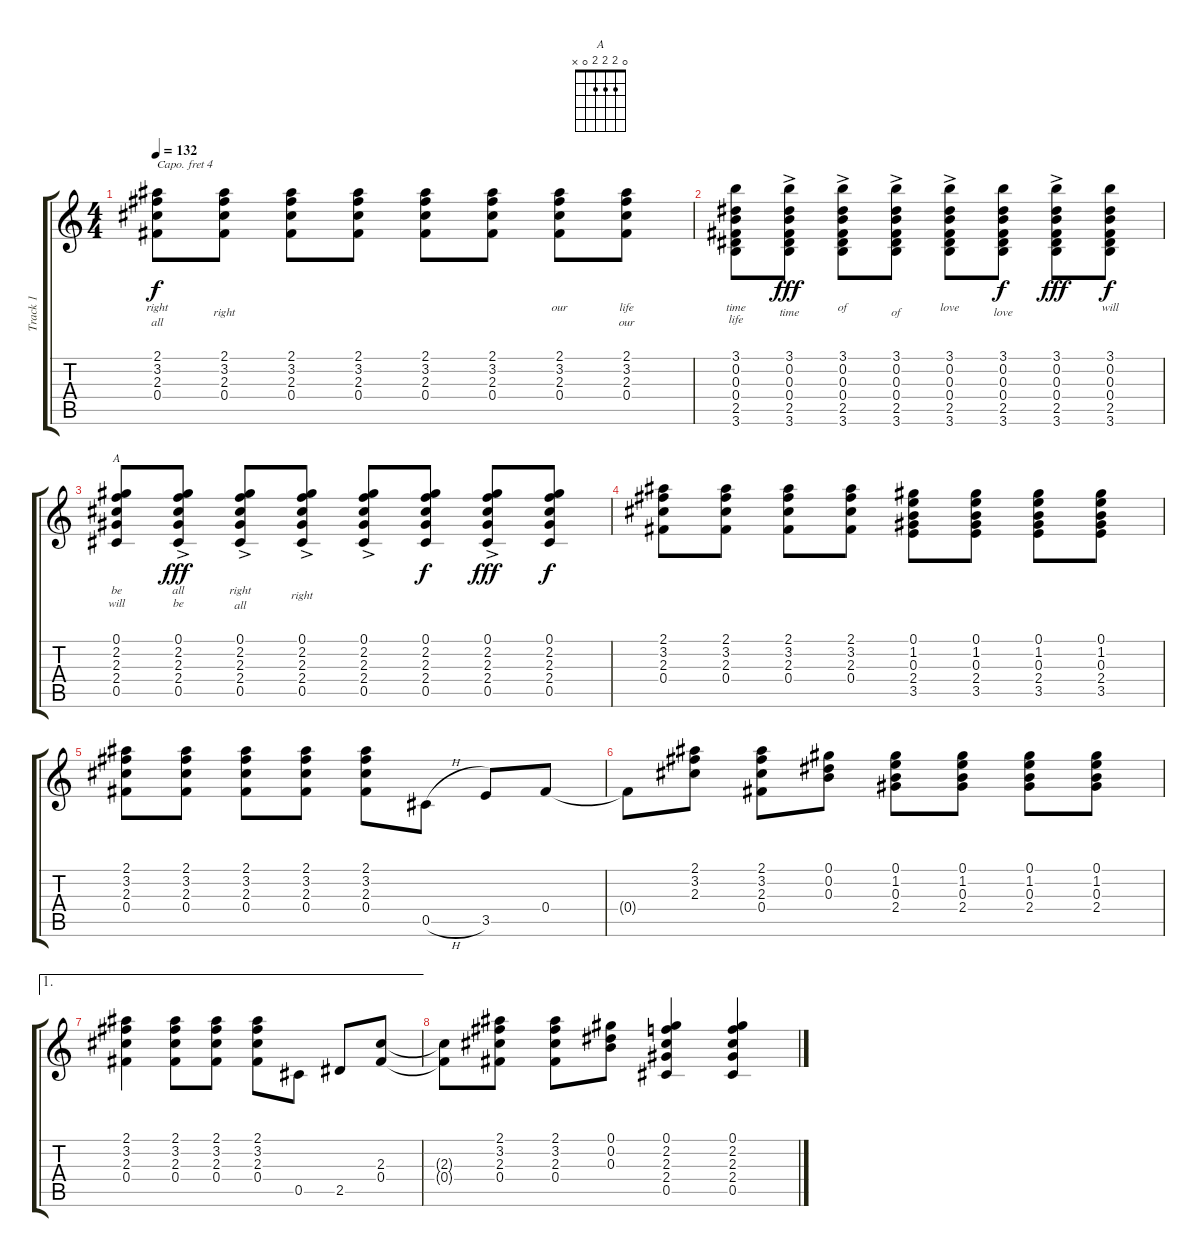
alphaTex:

\track ("Track 1" "Track 1") {instrument acousticguitarnylon}
\staff {score tabs}
\capo 4
\tuning (E4 B3 G3 D3 A2 E2) {hide}
\chord ("A" 0 2 2 2 0 x)
\ts (4 4)
\tempo 132
\clef g2
\ks c
(2.1 3.2 2.3 0.4).8{lyrics (0 "right") lyrics (1 "all") lyrics (2 "") lyrics (3 "") lyrics (4 "") dy f} (2.1 3.2 2.3 0.4).8{lyrics (0 "") lyrics (1 "right") lyrics (2 "") lyrics (3 "") lyrics (4 "")} (2.1 3.2 2.3 0.4).8{lyrics (0 "") lyrics (1 "") lyrics (2 "") lyrics (3 "") lyrics (4 "")} (2.1 3.2 2.3 0.4).8{lyrics (0 "") lyrics (1 "") lyrics (2 "") lyrics (3 "") lyrics (4 "")} (2.1 3.2 2.3 0.4).8{lyrics (0 "") lyrics (1 "") lyrics (2 "") lyrics (3 "") lyrics (4 "")} (2.1 3.2 2.3 0.4).8{lyrics (0 "") lyrics (1 "") lyrics (2 "") lyrics (3 "") lyrics (4 "")} (2.1 3.2 2.3 0.4).8{lyrics (0 "our") lyrics (1 "") lyrics (2 "") lyrics (3 "") lyrics (4 "")} (2.1 3.2 2.3 0.4).8{lyrics (0 "life") lyrics (1 "our") lyrics (2 "") lyrics (3 "") lyrics (4 "")} |
(3.1 0.2 0.3 0.4 2.5 3.6).8{lyrics (0 "time") lyrics (1 "life") lyrics (2 "") lyrics (3 "") lyrics (4 "")} (3.1{ac} 0.2{ac} 0.3{ac} 0.4{ac} 2.5{ac} 3.6{ac}).8{lyrics (0 "") lyrics (1 "time") lyrics (2 "") lyrics (3 "") lyrics (4 "") dy fff} (3.1{ac} 0.2{ac} 0.3{ac} 0.4{ac} 2.5{ac} 3.6{ac}).8{lyrics (0 "of") lyrics (1 "") lyrics (2 "") lyrics (3 "") lyrics (4 "")} (3.1{ac} 0.2{ac} 0.3{ac} 0.4{ac} 2.5{ac} 3.6{ac}).8{lyrics (0 "") lyrics (1 "of") lyrics (2 "") lyrics (3 "") lyrics (4 "")} (3.1{ac} 0.2{ac} 0.3{ac} 0.4{ac} 2.5{ac} 3.6{ac}).8{lyrics (0 "love") lyrics (1 "") lyrics (2 "") lyrics (3 "") lyrics (4 "")} (3.1 0.2 0.3 0.4 2.5 3.6).8{lyrics (0 "") lyrics (1 "love") lyrics (2 "") lyrics (3 "") lyrics (4 "") dy f} (3.1{ac} 0.2{ac} 0.3{ac} 0.4{ac} 2.5{ac} 3.6{ac}).8{lyrics (0 "") lyrics (1 "") lyrics (2 "") lyrics (3 "") lyrics (4 "") dy fff} (3.1 0.2 0.3 0.4 2.5 3.6).8{lyrics (0 "will") lyrics (1 "") lyrics (2 "") lyrics (3 "") lyrics (4 "") dy f} |
(0.1 2.2 2.3 2.4 0.5).8{ch "A" lyrics (0 "be") lyrics (1 "will") lyrics (2 "") lyrics (3 "") lyrics (4 "")} (0.1{ac} 2.2{ac} 2.3{ac} 2.4{ac} 0.5{ac}).8{lyrics (0 "all") lyrics (1 "be") lyrics (2 "") lyrics (3 "") lyrics (4 "") dy fff} (0.1{ac} 2.2{ac} 2.3{ac} 2.4{ac} 0.5{ac}).8{lyrics (0 "right") lyrics (1 "all") lyrics (2 "") lyrics (3 "") lyrics (4 "")} (0.1{ac} 2.2{ac} 2.3{ac} 2.4{ac} 0.5{ac}).8{lyrics (0 "") lyrics (1 "right") lyrics (2 "") lyrics (3 "") lyrics (4 "")} (0.1{ac} 2.2{ac} 2.3{ac} 2.4{ac} 0.5{ac}).8{lyrics (0 "") lyrics (1 "") lyrics (2 "") lyrics (3 "") lyrics (4 "")} (0.1 2.2 2.3 2.4 0.5).8{lyrics (0 "") lyrics (1 "") lyrics (2 "") lyrics (3 "") lyrics (4 "") dy f} (0.1{ac} 2.2{ac} 2.3{ac} 2.4{ac} 0.5{ac}).8{lyrics (0 "") lyrics (1 "") lyrics (2 "") lyrics (3 "") lyrics (4 "") dy fff} (0.1 2.2 2.3 2.4 0.5).8{lyrics (0 "") lyrics (1 "") lyrics (2 "") lyrics (3 "") lyrics (4 "") dy f} |
(2.1 3.2 2.3 0.4).8{lyrics (0 "") lyrics (1 "") lyrics (2 "") lyrics (3 "") lyrics (4 "")} (2.1 3.2 2.3 0.4).8{lyrics (0 "") lyrics (1 "") lyrics (2 "") lyrics (3 "") lyrics (4 "")} (2.1 3.2 2.3 0.4).8{lyrics (0 "") lyrics (1 "") lyrics (2 "") lyrics (3 "") lyrics (4 "")} (2.1 3.2 2.3 0.4).8{lyrics (0 "") lyrics (1 "") lyrics (2 "") lyrics (3 "") lyrics (4 "")} (0.1 1.2 0.3 2.4 3.5).8{lyrics (0 "") lyrics (1 "") lyrics (2 "") lyrics (3 "") lyrics (4 "")} (0.1 1.2 0.3 2.4 3.5).8{lyrics (0 "") lyrics (1 "") lyrics (2 "") lyrics (3 "") lyrics (4 "")} (0.1 1.2 0.3 2.4 3.5).8{lyrics (0 "") lyrics (1 "") lyrics (2 "") lyrics (3 "") lyrics (4 "")} (0.1 1.2 0.3 2.4 3.5).8{lyrics (0 "") lyrics (1 "") lyrics (2 "") lyrics (3 "") lyrics (4 "")} |
(2.1 3.2 2.3 0.4).8{lyrics (0 "") lyrics (1 "") lyrics (2 "") lyrics (3 "") lyrics (4 "")} (2.1 3.2 2.3 0.4).8{lyrics (0 "") lyrics (1 "") lyrics (2 "") lyrics (3 "") lyrics (4 "")} (2.1 3.2 2.3 0.4).8{lyrics (0 "") lyrics (1 "") lyrics (2 "") lyrics (3 "") lyrics (4 "")} (2.1 3.2 2.3 0.4).8{lyrics (0 "") lyrics (1 "") lyrics (2 "") lyrics (3 "") lyrics (4 "")} (2.1 3.2 2.3 0.4).8{lyrics (0 "") lyrics (1 "") lyrics (2 "") lyrics (3 "") lyrics (4 "")} 0.5{h}.8{lyrics (0 "") lyrics (1 "") lyrics (2 "") lyrics (3 "") lyrics (4 "")} 3.5.8{lyrics (0 "") lyrics (1 "") lyrics (2 "") lyrics (3 "") lyrics (4 "")} 0.4.8{lyrics (0 "") lyrics (1 "") lyrics (2 "") lyrics (3 "") lyrics (4 "")} |
0.4{t}.8{lyrics (0 "") lyrics (1 "") lyrics (2 "") lyrics (3 "") lyrics (4 "")} (2.1 3.2 2.3).8{lyrics (0 "") lyrics (1 "") lyrics (2 "") lyrics (3 "") lyrics (4 "")} (2.1 3.2 2.3 0.4).8{lyrics (0 "") lyrics (1 "") lyrics (2 "") lyrics (3 "") lyrics (4 "")} (0.1 0.2 0.3).8{lyrics (0 "") lyrics (1 "") lyrics (2 "") lyrics (3 "") lyrics (4 "")} (0.1 1.2 0.3 2.4).8{lyrics (0 "") lyrics (1 "") lyrics (2 "") lyrics (3 "") lyrics (4 "")} (0.1 1.2 0.3 2.4).8{lyrics (0 "") lyrics (1 "") lyrics (2 "") lyrics (3 "") lyrics (4 "")} (0.1 1.2 0.3 2.4).8{lyrics (0 "") lyrics (1 "") lyrics (2 "") lyrics (3 "") lyrics (4 "")} (0.1 1.2 0.3 2.4).8{lyrics (0 "") lyrics (1 "") lyrics (2 "") lyrics (3 "") lyrics (4 "")} |
\ae 1
(2.1 3.2 2.3 0.4).4{lyrics (0 "") lyrics (1 "") lyrics (2 "") lyrics (3 "") lyrics (4 "")} (2.1 3.2 2.3 0.4).8{lyrics (0 "") lyrics (1 "") lyrics (2 "") lyrics (3 "") lyrics (4 "")} (2.1 3.2 2.3 0.4).8{lyrics (0 "") lyrics (1 "") lyrics (2 "") lyrics (3 "") lyrics (4 "")} (2.1 3.2 2.3 0.4).8{lyrics (0 "") lyrics (1 "") lyrics (2 "") lyrics (3 "") lyrics (4 "")} 0.5.8{lyrics (0 "") lyrics (1 "") lyrics (2 "") lyrics (3 "") lyrics (4 "")} 2.5.8{lyrics (0 "") lyrics (1 "") lyrics (2 "") lyrics (3 "") lyrics (4 "")} (2.3 0.4).8{lyrics (0 "") lyrics (1 "") lyrics (2 "") lyrics (3 "") lyrics (4 "")} |
(2.3{t} 0.4{t}).8{lyrics (0 "") lyrics (1 "") lyrics (2 "") lyrics (3 "") lyrics (4 "")} (2.1 3.2 2.3 0.4).8{lyrics (0 "") lyrics (1 "") lyrics (2 "") lyrics (3 "") lyrics (4 "")} (2.1 3.2 2.3 0.4).8{lyrics (0 "") lyrics (1 "") lyrics (2 "") lyrics (3 "") lyrics (4 "")} (0.1 0.2 0.3).8{lyrics (0 "") lyrics (1 "") lyrics (2 "") lyrics (3 "") lyrics (4 "")} (0.1 2.2 2.3 2.4 0.5).4{lyrics (0 "") lyrics (1 "") lyrics (2 "") lyrics (3 "") lyrics (4 "")} (0.1 2.2 2.3 2.4 0.5).4{lyrics (0 "") lyrics (1 "") lyrics (2 "") lyrics (3 "") lyrics (4 "")}
